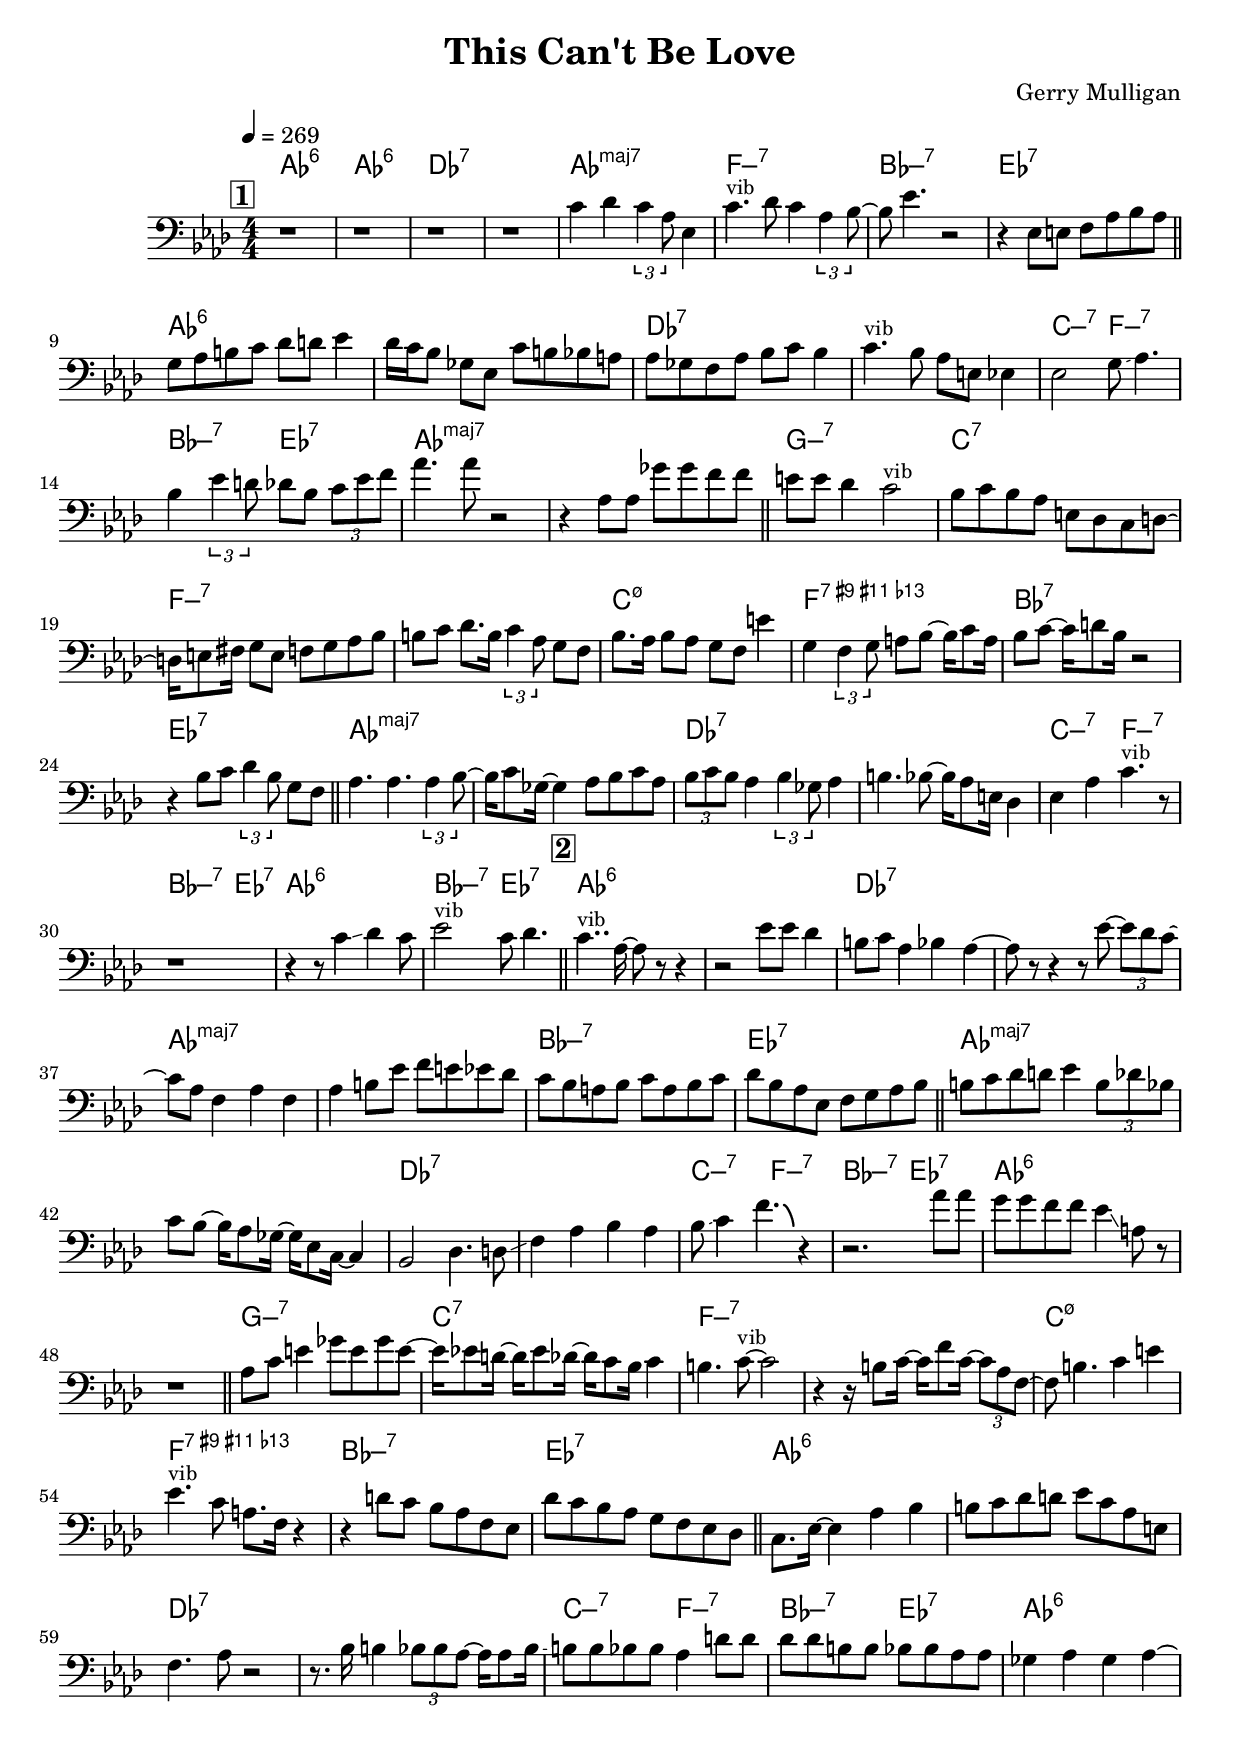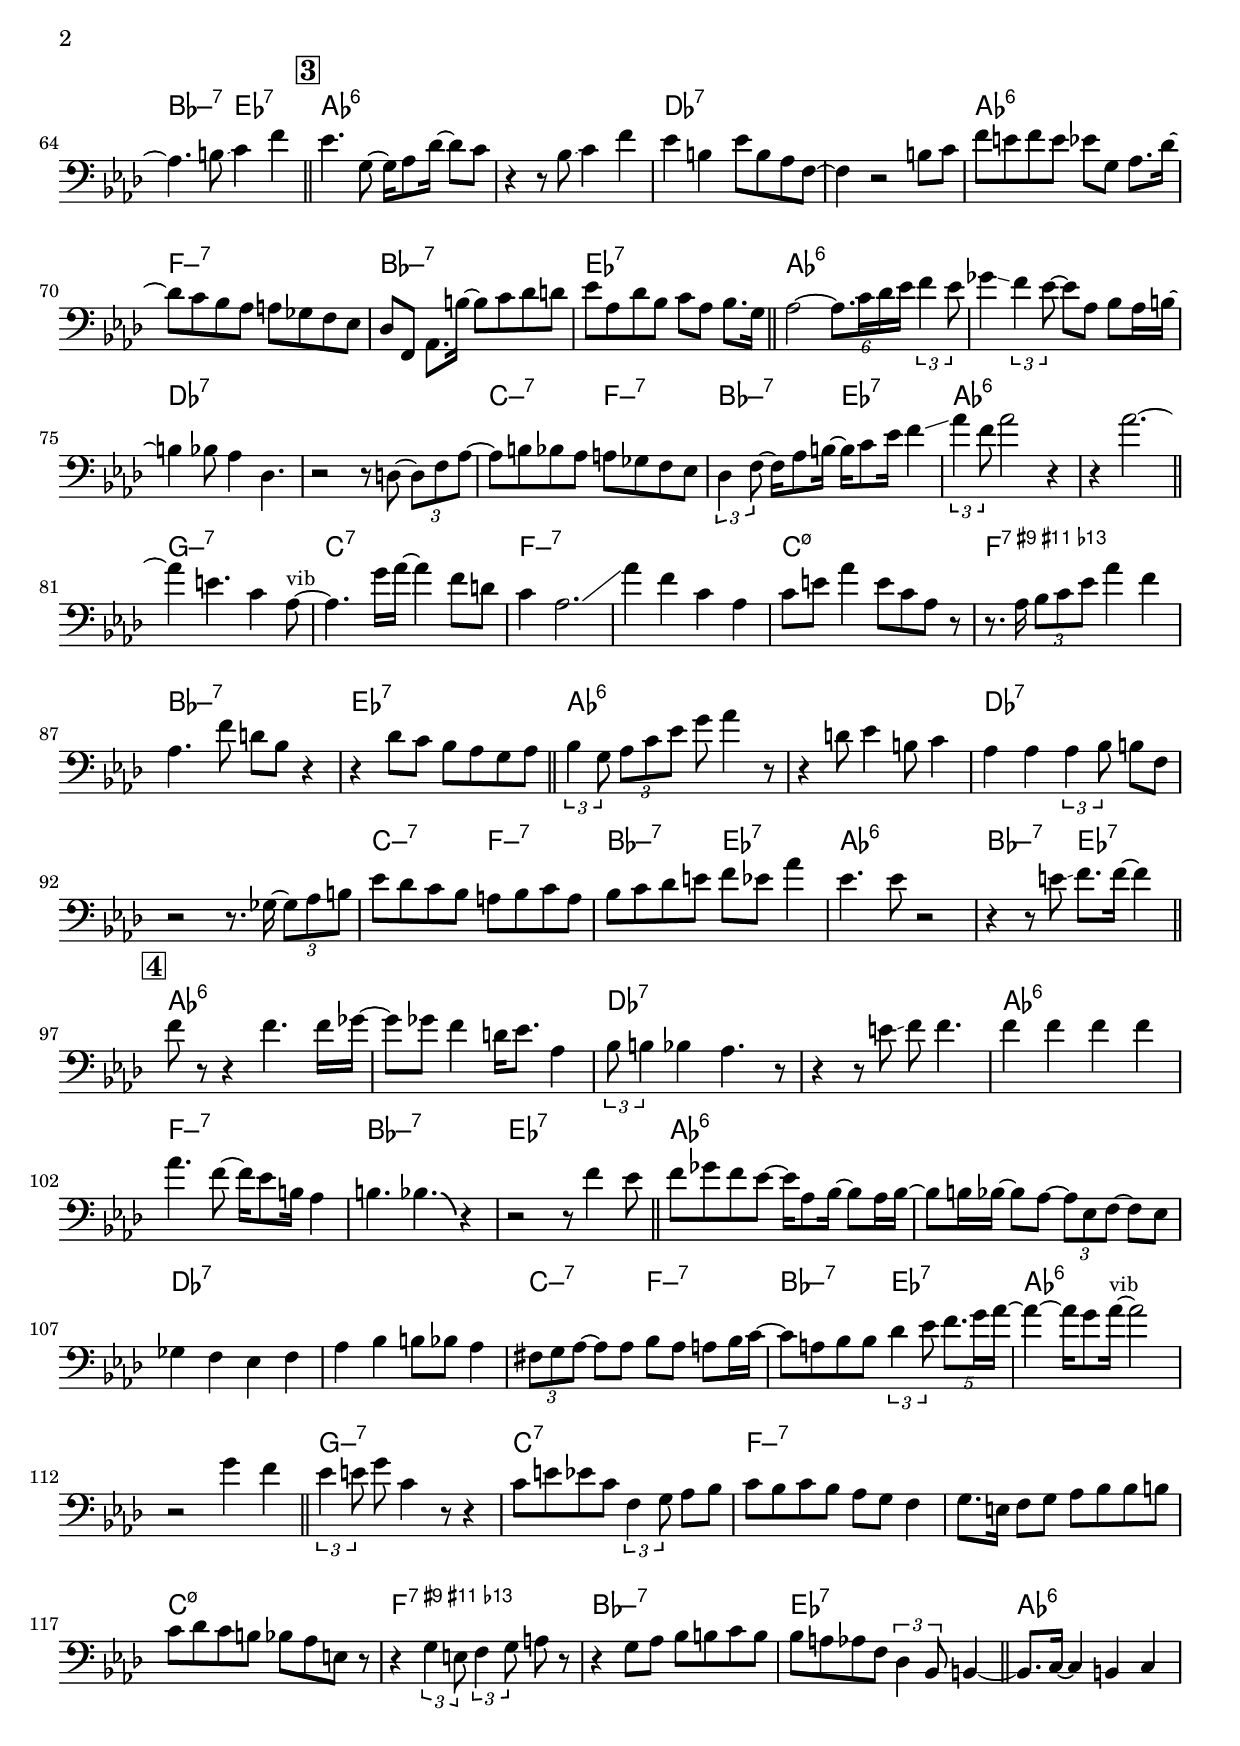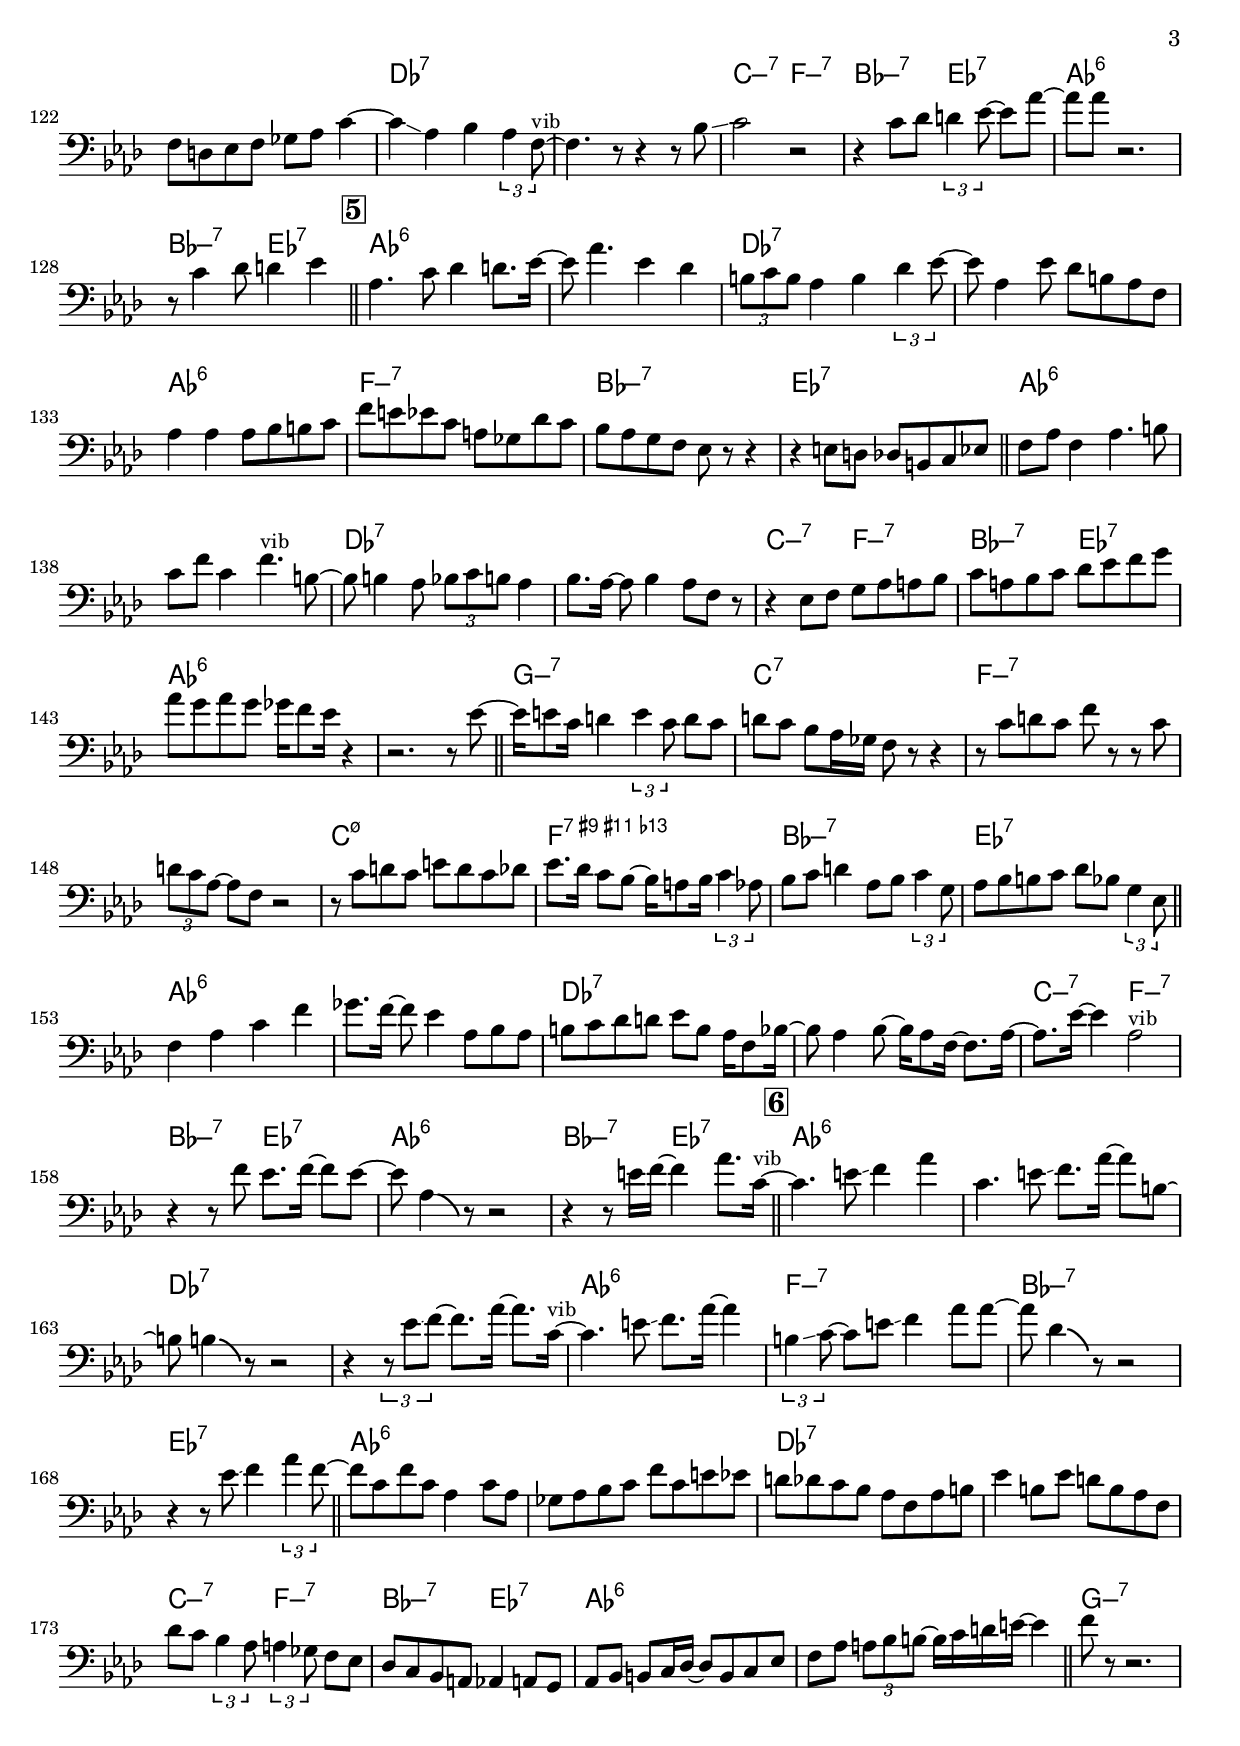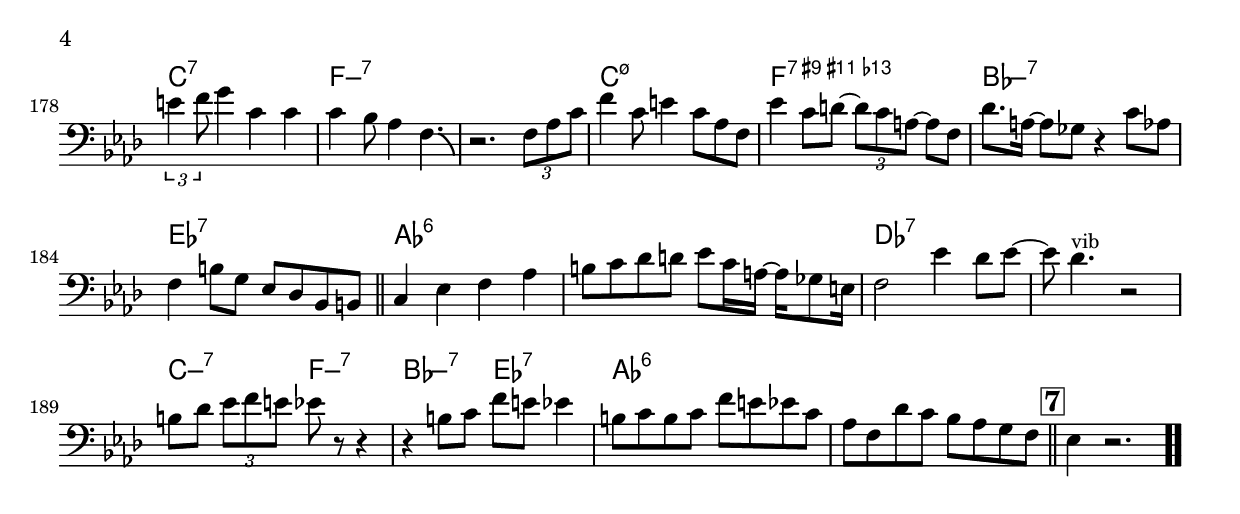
\version "2.13.2"

#(ly:set-option 'point-and-click #f)

\header {
  title = "This Can't Be Love"
  composer = "Gerry Mulligan"
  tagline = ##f
}
global =
{
    \override Staff.TimeSignature #'style = #'()
    \time 4/4
    \clef "bass"
    \key aes \major
    \override Rest #'direction = #'0
    \override MultiMeasureRest #'staff-position = #0
}
\score
{
<<
    \transpose c' c'

    \new ChordNames { \chords {
      \set majorSevenSymbol = \markup { "maj7" }
      \set minorChordModifier = \markup { \char ##x2013 }
      
      | aes1:6 | aes1:6 | des1:7 | s1 | aes1:maj | f1:min7 | bes1:min7 | es1:7 
      | aes1:6 | s1 | des1:7 | s1 | c2:min7 f2:min7 | bes2:min7 es2:7 | aes1:maj | s1 
      | g1:min7 | c1:7 | f1:min7 | s1 | c1:min5-7 | f1:13-.9+11+ | bes1:7 | es1:7 
      | aes1:maj | s1 | des1:7 | s1 | c2:min7 f2:min7 | bes2:min7 es2:7 | aes1:6 | bes2:min7 es2:7 
      | aes1:6 | s1 | des1:7 | s1 | aes1:maj | s1 | bes1:min7 | es1:7 
      | aes1:maj | s1 | des1:7 | s1 | c2:min7 f2:min7 | bes2:min7 es2:7 | aes1:6 | s1 
      | g1:min7 | c1:7 | f1:min7 | s1 | c1:min5-7 | f1:13-.9+11+ | bes1:min7 | es1:7 
      | aes1:6 | s1 | des1:7 | s1 | c2:min7 f2:min7 | bes2:min7 es2:7 | aes1:6 | bes2:min7 es2:7 
      | aes1:6 | s1 | des1:7 | s1 | aes1:6 | f1:min7 | bes1:min7 | es1:7 
      | aes1:6 | s1 | des1:7 | s1 | c2:min7 f2:min7 | bes2:min7 es2:7 | aes1:6 | s1 
      | g1:min7 | c1:7 | f1:min7 | s1 | c1:min5-7 | f1:13-.9+11+ | bes1:min7 | es1:7 
      | aes1:6 | s1 | des1:7 | s1 | c2:min7 f2:min7 | bes2:min7 es2:7 | aes1:6 | bes2:min7 es2:7 
      | aes1:6 | s1 | des1:7 | s1 | aes1:6 | f1:min7 | bes1:min7 | es1:7 
      | aes1:6 | s1 | des1:7 | s1 | c2:min7 f2:min7 | bes2:min7 es2:7 | aes1:6 | s1 
      | g1:min7 | c1:7 | f1:min7 | s1 | c1:min5-7 | f1:13-.9+11+ | bes1:min7 | es1:7 
      | aes1:6 | s1 | des1:7 | s1 | c2:min7 f2:min7 | bes2:min7 es2:7 | aes1:6 | bes2:min7 es2:7 
      | aes1:6 | s1 | des1:7 | s1 | aes1:6 | f1:min7 | bes1:min7 | es2:7 s2 
      | aes1:6 | s1 | des1:7 | s1 | c2:min7 f2:min7 | bes2:min7 es2:7 | aes1:6 | s1 
      | g1:min7 | c1:7 | f1:min7 | s1 | c1:min5-7 | f1:13-.9+11+ | bes1:min7 | es1:7 
      | aes1:6 | s1 | des1:7 | s1 | c2:min7 f2:min7 | bes2:min7 es2:7 | aes1:6 | bes2:min7 es2:7 
      | aes1:6 | s1 | des1:7 | s1 | aes1:6 | f1:min7 | bes1:min7 | es2:7 s2 
      | aes1:6 | s1 | des1:7 | s1 | c2:min7 f2:min7 | bes2:min7 es2:7 | aes1:6 | s1 
      | g1:min7 | c1:7 | f1:min7 | s1 | c1:min5-7 | f1:13-.9+11+ | bes1:min7 | es1:7 
      | aes1:6 | s1 | des1:7 | s1 | c2:min7 f2:min7 | bes2:min7 es2:7 | aes1:6 | s1 
      | s1|
      }
      }

    \new Staff
    <<
    \transpose c' c'

    {
      \global
  		%\override Score.MetronomeMark #'transparent = ##t
  		%\override Score.MetronomeMark #'stencil = ##f
  		
  		\override HorizontalBracket #'direction = #UP
  		\override HorizontalBracket #'bracket-flare = #'(0 . 0)
  		
  		\override TextSpanner #'dash-fraction = #1.0
  		\override TextSpanner #'bound-details #'left #'text = \markup{ \concat{\draw-line #'(0 . -1.0) \draw-line #'(1.0 . 0) }}
  		\override TextSpanner #'bound-details #'right #'text = \markup{ \concat{ \draw-line #'(1.0 . 0) \draw-line #'(0 . -1.0) }}
          \set Score.markFormatter = #format-mark-box-numbers


      \tempo 4 = 269
      \set Score.currentBarNumber = #1
     
      \bar "||" \mark \default r1 
      | r1 
      | r1 
      | r1 
      | c'4 des'4 \tuplet 3/2 {c'4 aes8} es4 
      | c'4.^\markup{\left-align \small vib} des'8 c'4 \tuplet 3/2 {aes4 bes8~} 
      | bes8 es'4. r2 
      | r4 es8 e8 f8 aes8 bes8 aes8 
      \bar "||" g8 aes8 b8 c'8 des'8 d'8 es'4 
      | des'16 c'16 bes8 ges8 es8 c'8 b8 bes8 a8 
      | aes8 ges8 f8 aes8 bes8 c'8 bes4 
      | c'4.^\markup{\left-align \small vib} bes8 aes8 e8 es4 
      | es2 g8\glissando  aes4. 
      | bes4 \tuplet 3/2 {es'4 d'8} des'8 bes8 \tuplet 3/2 {c'8 es'8 f'8} 
      | aes'4. aes'8 r2 
      | r4 aes8 aes8 ges'8 ges'8 f'8 f'8 
      \bar "||" e'8 e'8 des'4 c'2^\markup{\left-align \small vib} 
      | bes8 c'8 bes8 aes8 e8 des8 c8 d8~ 
      | d16 e8 fis16 g8 e8 f8 g8 aes8 bes8 
      | b8 c'8 des'8. b16 \tuplet 3/2 {c'4 aes8} g8 f8 
      | bes8. aes16 bes8 aes8 g8 f8 e'4 
      | g4 \tuplet 3/2 {f4 g8} a8 bes8~ bes16 c'8 a16 
      | bes8 c'8~ c'16 d'8 bes16 r2 
      | r4 bes8 c'8 \tuplet 3/2 {des'4 bes8} g8 f8 
      \bar "||" aes4. aes4. \tuplet 3/2 {aes4 bes8~} 
      | bes16 c'8 ges16~ ges4 aes8 bes8 c'8 aes8 
      | \tuplet 3/2 {bes8 c'8 bes8} aes4 \tuplet 3/2 {bes4 ges8} aes4 
      | b4. bes8~ bes16 aes8 e16 des4 
      | es4 aes4 c'4.^\markup{\left-align \small vib} r8 
      | r1 
      | r4 r8 c'4\glissando  des'4 c'8 
      | es'2^\markup{\left-align \small vib} c'8 des'4. 
      \bar "||" \mark \default c'4..^\markup{\left-align \small vib} aes16~ aes8 r8 r4 
      | r2 es'8 es'8 des'4 
      | b8\glissando  c'8 aes4 bes4 aes4~ 
      | aes8 r8 r4 r8 es'8~ \tuplet 3/2 {es'8 des'8 c'8~} 
      | c'8 aes8 f4 aes4 f4 
      | aes4 b8 es'8 f'8 e'8 es'8 des'8 
      | c'8 bes8 a8 bes8 c'8 a8 bes8 c'8 
      | des'8 bes8 aes8 es8 f8 g8 aes8 bes8 
      \bar "||" b8 c'8 des'8 d'8 es'4 \tuplet 3/2 {b8 des'8 bes8} 
      | c'8 bes8~ bes16 aes8 ges16~ ges16 es8 c16~ c4 
      | bes,2 des4. d8\glissando  
      | f4 aes4 bes4 aes4 
      | bes8\glissando  c'4 f'4.\bendAfter #-4  r4 
      | r2. aes'8 aes'8 
      | g'8 g'8 f'8 f'8 es'4\glissando  a8 r8 
      | r1 
      \bar "||" aes8 c'8 e'4 ges'8 e'8 ges'8 e'8~ 
      | e'16 es'8 d'16~ d'16 es'8 des'16~ des'16 c'8 bes16 c'4 
      | b4. c'8~^\markup{\left-align \small vib} c'2 
      | r4 r16 b8 c'16~ c'16 f'8 c'16~ \tuplet 3/2 {c'8 aes8 f8~} 
      | f8 b4. c'4 e'4 
      | es'4.^\markup{\left-align \small vib} c'8 a8. f16 r4 
      | r4 d'8 c'8 bes8 aes8 f8 es8 
      | des'8 c'8 bes8 aes8 g8 f8 es8 des8 
      \bar "||" c8. es16~ es4 aes4 bes4 
      | b8 c'8 des'8 d'8 es'8 c'8 aes8 e8 
      | f4. aes8 r2 
      | r8. bes16\glissando  b4 \tuplet 3/2 {bes8 bes8 aes8~} aes16 aes8 bes16\glissando  
      | b8 b8 bes8 bes8 aes4 d'8 d'8 
      | des'8 des'8 b8 b8 bes8 bes8 aes8 aes8 
      | ges4 aes4 ges4 aes4~ 
      | aes4.\glissando  b8\glissando  c'4 f'4 
      \bar "||" \mark \default es'4. g8~ g16 aes8 des'16~ des'8 c'8 
      | r4 r8 bes8\glissando  c'4 f'4 
      | es'4 b4 es'8 b8 aes8 f8~ 
      | f4 r2 b8 c'8 
      | f'8 e'8 f'8 e'8 es'8 g8 aes8. des'16~ 
      | des'8 c'8 bes8 aes8 a8 ges8 f8 es8 
      | des8 f,8 aes,8. b16~ b8 c'8 des'8 d'8 
      | es'8 aes8 des'8 bes8 c'8 aes8 bes8. g16 
      \bar "||" aes2~ \tuplet 6/4 {aes8. c'16 des'16 es'16} \tuplet 3/2 {f'4 es'8} 
      | ges'4\glissando  \tuplet 3/2 {f'4 es'8~} es'8 aes8 bes8 aes16 b16~ 
      | b4 bes8 aes4 des4. 
      | r2 r8 d8~ \tuplet 3/2 {d8 f8 aes8~} 
      | aes8 b8 bes8 aes8 a8 ges8 f8 es8 
      | \tuplet 3/2 {des4 f8~} f16 aes8 b16~ b16 c'8 es'16 f'4\glissando  
      | \tuplet 3/2 {aes'4 f'8} aes'2 r4 
      | r4 aes'2.~ 
      \bar "||" aes'4 e'4. c'4 aes8~^\markup{\left-align \small vib} 
      | aes4. g'16 aes'16~ aes'4 f'8 d'8 
      | c'4 aes2.\glissando  
      | aes'4 f'4 c'4 aes4 
      | c'8 e'8 aes'4 e'8 c'8 aes8 r8 
      | r8. aes16 \tuplet 3/2 {bes8 c'8 es'8} aes'4 f'4 
      | aes4. f'8 d'8 bes8 r4 
      | r4 des'8 c'8 bes8 aes8 g8 aes8 
      \bar "||" \tuplet 3/2 {bes4 g8} \tuplet 3/2 {aes8 c'8 es'8} g'8 aes'4 r8 
      | r4 d'8 es'4 b8 c'4 
      | aes4 aes4 \tuplet 3/2 {aes4 bes8} b8 f8 
      | r2 r8. ges16~ \tuplet 3/2 {ges8 aes8 b8} 
      | es'8 des'8 c'8 bes8 a8 bes8 c'8 a8 
      | bes8 c'8 des'8 e'8 f'8 es'8 aes'4 
      | es'4. es'8 r2 
      | r4 r8 e'8\glissando  f'8. f'16~ f'4 
      \bar "||" \mark \default f'8 r8 r4 f'4. f'16\glissando  ges'16~ 
      | ges'8 ges'8 f'4 d'16 es'8. aes4 
      | \tuplet 3/2 {bes8\glissando  b4} bes4 aes4. r8 
      | r4 r8 e'8\glissando  f'8 f'4. 
      | f'4 f'4 f'4 f'4 
      | aes'4. f'8~ f'16 es'8 b16 aes4 
      | b4. bes4.\bendAfter #-4  r4 
      | r2 r8 f'4 es'8 
      \bar "||" f'8\glissando  ges'8 f'8 es'8~ es'16 aes8 bes16~ bes8 aes16 bes16~ 
      | bes8\glissando  b16 bes16~ bes8 aes8~ \tuplet 3/2 {aes8 es8 f8~} f8 es8 
      | ges4 f4 es4 f4 
      | aes4 bes4 b8 bes8 aes4 
      | \tuplet 3/2 {fis8 g8 aes8~} aes8 aes8 bes8 aes8 a8 bes16 c'16~ 
      | c'8 a8 bes8 bes8 \tuplet 3/2 {des'4 es'8} \tuplet 5/4 {f'8. g'16\glissando  aes'16~} 
      | aes'4~ aes'16 g'8 aes'16~^\markup{\left-align \small vib} aes'2 
      | r2 g'4 f'4 
      \bar "||" \tuplet 3/2 {es'4\glissando  e'8} g'8 c'4 r8 r4 
      | c'8 e'8 es'8 c'8 \tuplet 3/2 {f4 g8} aes8 bes8 
      | c'8 bes8 c'8 bes8 aes8 g8 f4 
      | g8. e16 f8 g8 aes8 bes8 bes8 b8 
      | c'8 des'8 c'8 b8 bes8 aes8 e8 r8 
      | r4 \tuplet 3/2 {g4 e8} \tuplet 3/2 {f4 g8} a8 r8 
      | r4 g8 aes8 bes8 b8 c'8 b8 
      | bes8 a8 aes8 f8 \tuplet 3/2 {des4 bes,8\glissando } b,4~ 
      \bar "||" b,8. c16~ c4 b,4 c4 
      | f8 d8 es8 f8 ges8 aes8 c'4~ 
      | c'4\glissando  aes4 bes4 \tuplet 3/2 {aes4 f8~^\markup{\left-align \small vib}} 
      | f4. r8 r4 r8 bes8\glissando  
      | c'2 r2 
      | r4 c'8 des'8 \tuplet 3/2 {d'4 es'8~} es'8 aes'8~ 
      | aes'8 aes'8 r2. 
      | r8 c'4 des'8 d'4 es'4 
      \bar "||" \mark \default aes4. c'8 des'4 d'8. es'16~ 
      | es'8 aes'4. es'4 des'4 
      | \tuplet 3/2 {b8 c'8 b8} aes4 b4 \tuplet 3/2 {des'4 es'8~} 
      | es'8 aes4 es'8 des'8 b8 aes8 f8 
      | aes4 aes4 aes8 bes8 b8 c'8 
      | f'8 e'8 es'8 c'8 a8 ges8 des'8 c'8 
      | bes8 aes8 g8 f8 es8 r8 r4 
      | r4 e8 d8 des8 b,8 c8 es8 
      \bar "||" f8 aes8 f4 aes4. b8 
      | c'8 f'8 c'4 f'4.^\markup{\left-align \small vib} b8~ 
      | b8 b4 aes8 \tuplet 3/2 {bes8 c'8 b8} aes4 
      | bes8. aes16~ aes8 bes4 aes8 f8 r8 
      | r4 es8 f8 g8 aes8 a8 bes8 
      | c'8 a8 bes8 c'8 des'8 es'8 f'8 g'8 
      | aes'8 g'8 aes'8 g'8 ges'16 f'8 es'16 r4 
      | r2. r8 es'8~ 
      \bar "||" es'16 e'8 c'16 d'4 \tuplet 3/2 {e'4 c'8} d'8 c'8 
      | d'8 c'8 bes8 aes16 ges16 f8 r8 r4 
      | r8 c'8 d'8 c'8 f'8 r8 r8 c'8 
      | \tuplet 3/2 {d'8 c'8 aes8~} aes8 f8 r2 
      | r8 c'8 d'8 c'8 e'8 d'8 c'8 des'8 
      | es'8. des'16 c'8 bes8~ bes16 a8 bes16 \tuplet 3/2 {c'4 aes8} 
      | bes8 c'8 d'4 aes8 bes8 \tuplet 3/2 {c'4 g8} 
      | aes8 bes8 b8 c'8 des'8 bes8 \tuplet 3/2 {g4 es8} 
      \bar "||" f4 aes4 c'4 f'4 
      | ges'8. f'16~ f'8 es'4 aes8 bes8 aes8 
      | b8 c'8 des'8 d'8 es'8 b8 aes16 f8 bes16~ 
      | bes8 aes4 bes8~ bes16 aes8 f16~ f8. aes16~ 
      | aes8. es'16~ es'4 aes2^\markup{\left-align \small vib} 
      | r4 r8 f'8 es'8. f'16~ f'8 es'8~ 
      | es'8 aes4\bendAfter #-4  r8 r2 
      | r4 r8 e'16 f'16~ f'4 aes'8. c'16~^\markup{\left-align \small vib} 
      \bar "||" \mark \default c'4. e'8\glissando  f'4 aes'4 
      | c'4. e'8\glissando  f'8. aes'16~ aes'8 b8~ 
      | b8 b4\bendAfter #-4  r8 r2 
      | r4 \tuplet 3/2 {r8 es'8\glissando  f'8~} f'8. aes'16~ aes'8. c'16~^\markup{\left-align \small vib} 
      | c'4. e'8\glissando  f'8. aes'16~ aes'4 
      | \tuplet 3/2 {b4\glissando  c'8~} c'8 e'8\glissando  f'4 aes'8 aes'8~ 
      | aes'8 des'4\bendAfter #-4  r8 r2 
      | r4 r8 es'8\glissando  f'4 \tuplet 3/2 {aes'4 f'8~} 
      \bar "||" f'8 c'8 f'8 c'8 aes4 c'8 aes8 
      | ges8 aes8 bes8 c'8 f'8 c'8 e'8 es'8 
      | d'8 des'8 c'8 bes8 aes8 f8 aes8 b8 
      | es'4 b8 es'8 d'8 b8 aes8 f8 
      | des'8 c'8 \tuplet 3/2 {bes4 aes8} \tuplet 3/2 {a4 ges8} f8 es8 
      | des8 c8 bes,8 a,8 aes,4 a,8 g,8 
      | aes,8 bes,8 b,8 c16 des16~ des8 b,8 c8 es8 
      | f8 aes8 \tuplet 3/2 {a8 bes8 b8~} b16 c'16 d'16 e'16~ e'4 
      \bar "||" f'8 r8 r2. 
      | \tuplet 3/2 {e'4 f'8} g'4 c'4 c'4 
      | c'4 bes8 aes4 f4.\bendAfter #-4  
      | r2. \tuplet 3/2 {f8 aes8 c'8} 
      | f'4 c'8 e'4 c'8 aes8 f8 
      | es'4 c'8 d'8~ \tuplet 3/2 {d'8 c'8 a8~} a8 f8 
      | des'8. a16~ a8 ges8 r4 c'8 aes8 
      | f4 b8 g8 es8 des8 bes,8 b,8 
      \bar "||" c4 es4 f4 aes4 
      | b8 c'8 des'8 d'8 es'8 c'16 a16~ a16 ges8 e16 
      | f2 es'4 des'8 es'8~ 
      | es'8 des'4.^\markup{\left-align \small vib} r2 
      | b8 des'8 \tuplet 3/2 {es'8\glissando  f'8 e'8} es'8 r8 r4 
      | r4 b8 c'8 f'8 e'8 es'4 
      | b8 c'8 b8 c'8 f'8 e'8 es'8 c'8 
      | aes8 f8 des'8 c'8 bes8 aes8 g8 f8 
      \bar "||" \mark \default es4 r2.\bar  ".."
    }
    >>
>>    
}
